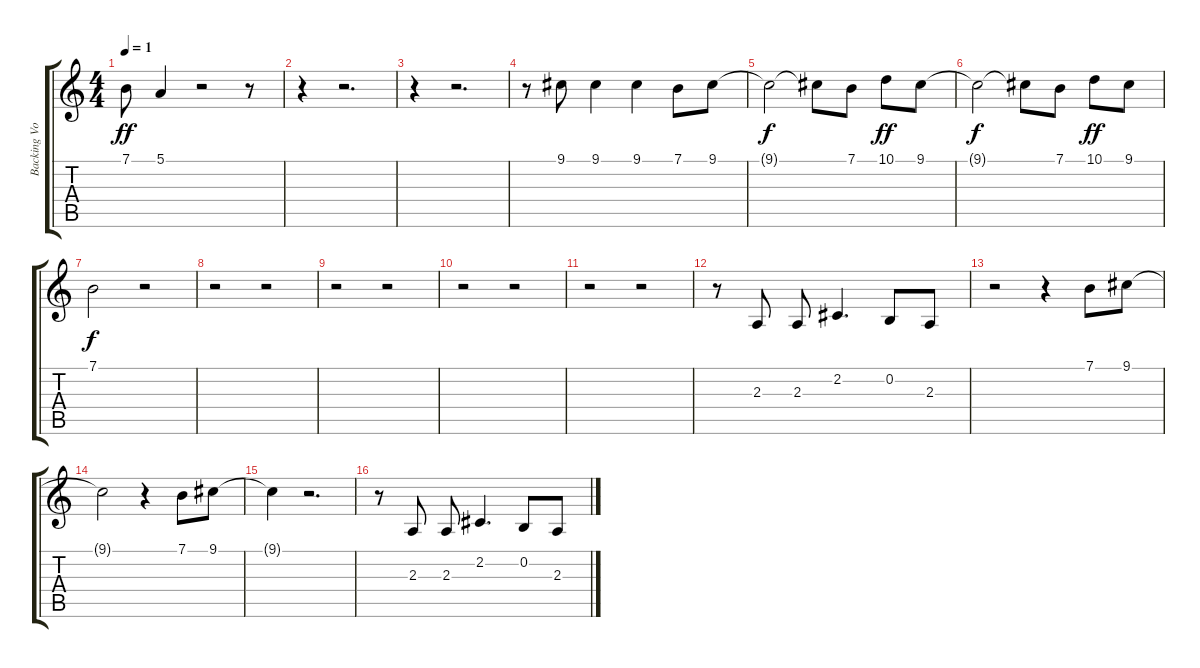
\track ("Backing Vocal 1" "Backing Vo") {instrument lead6voice}
\staff {score tabs}
\tuning (E4 B3 G3 D3 A2 E2) {hide}
\ts (4 4)
\tempo 1
\clef g2
\ks c
7.1.8{dy ff} 5.1.4 r.2 r.8 |
r.4 r.2{d} |
r.4 r.2{d} |
r.8 9.1.8 9.1.4 9.1.4 7.1.8 9.1.8 |
9.1{t}.2{dy f} 9.1{t}.8 7.1.8 10.1.8{dy ff} 9.1.8 |
9.1{t}.2{dy f} 9.1{t}.8 7.1.8 10.1.8{dy ff} 9.1.8 |
7.1.2{dy f} r.2 |
r.2 r.2 |
r.2 r.2 |
r.2 r.2 |
r.2 r.2 |
r.8 2.3.8 2.3.8 2.2.4{d} 0.2.8 2.3.8 |
r.2 r.4 7.1.8 9.1.8 |
9.1{t}.2 r.4 7.1.8 9.1.8 |
9.1{t}.4 r.2{d} |
r.8 2.3.8 2.3.8 2.2.4{d} 0.2.8 2.3.8
